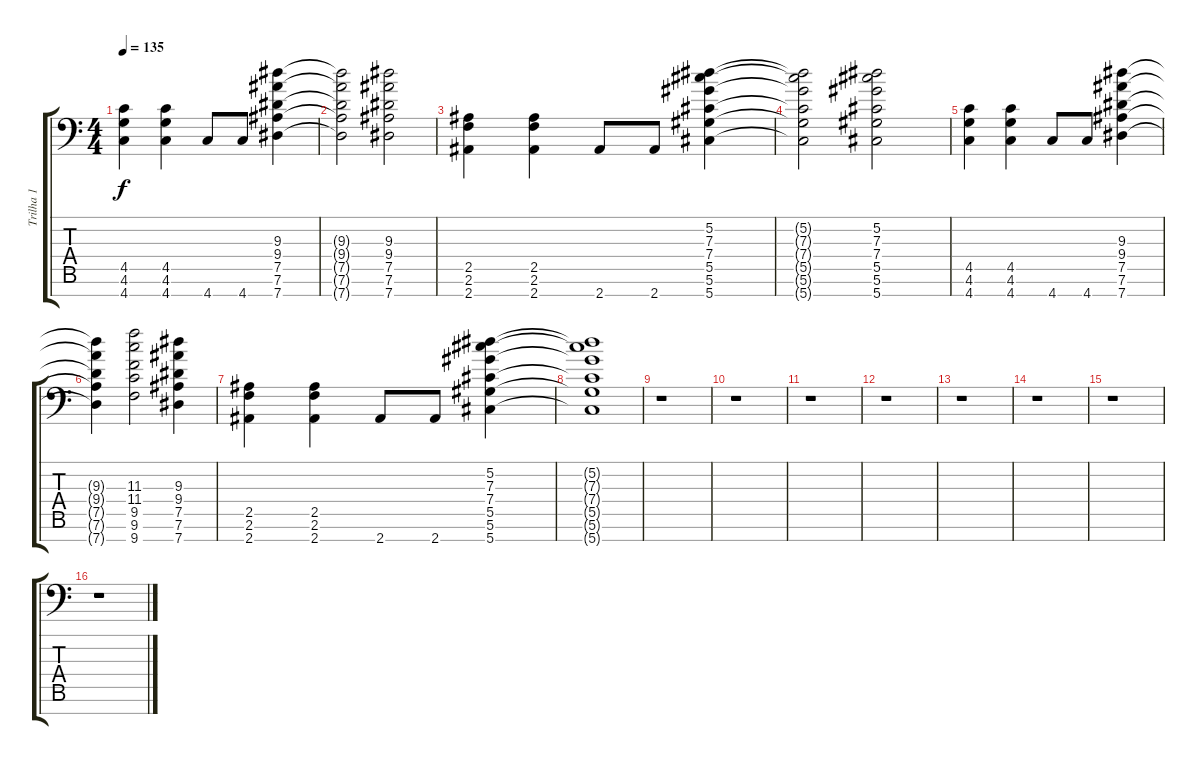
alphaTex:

\track ("Trilha 1" "Trilha 1") {instrument overdrivenguitar}
\staff {score tabs}
\tuning (Eb4 Bb3 Gb3 Db3 Ab2 Eb2 Ab1) {hide}
\ts (4 4)
\tempo 135
\clef f4
\ks c
(4.5 4.6 4.7).4{dy f} (4.5 4.6 4.7).4 4.7.8 4.7.8 (9.3 9.4 7.5 7.6 7.7).4 |
(9.3{t} 9.4{t} 7.5{t} 7.6{t} 7.7{t}).2 (9.3 9.4 7.5 7.6 7.7).2 |
(2.5 2.6 2.7).4 (2.5 2.6 2.7).4 2.7.8 2.7.8 (5.2 7.3 7.4 5.5 5.6 5.7).4 |
(5.2{t} 7.3{t} 7.4{t} 5.5{t} 5.6{t} 5.7{t}).2 (5.2 7.3 7.4 5.5 5.6 5.7).2 |
(4.5 4.6 4.7).4 (4.5 4.6 4.7).4 4.7.8 4.7.8 (9.3 9.4 7.5 7.6 7.7).4 |
(9.3{t} 9.4{t} 7.5{t} 7.6{t} 7.7{t}).4 (11.3 11.4 9.5 9.6 9.7).2 (9.3 9.4 7.5 7.6 7.7).4 |
(2.5 2.6 2.7).4 (2.5 2.6 2.7).4 2.7.8 2.7.8 (5.2 7.3 7.4 5.5 5.6 5.7).4 |
(5.2{t} 7.3{t} 7.4{t} 5.5{t} 5.6{t} 5.7{t}).1 |
r.1 |
r.1 |
r.1 |
r.1 |
r.1 |
r.1 |
r.1 |
r.1
